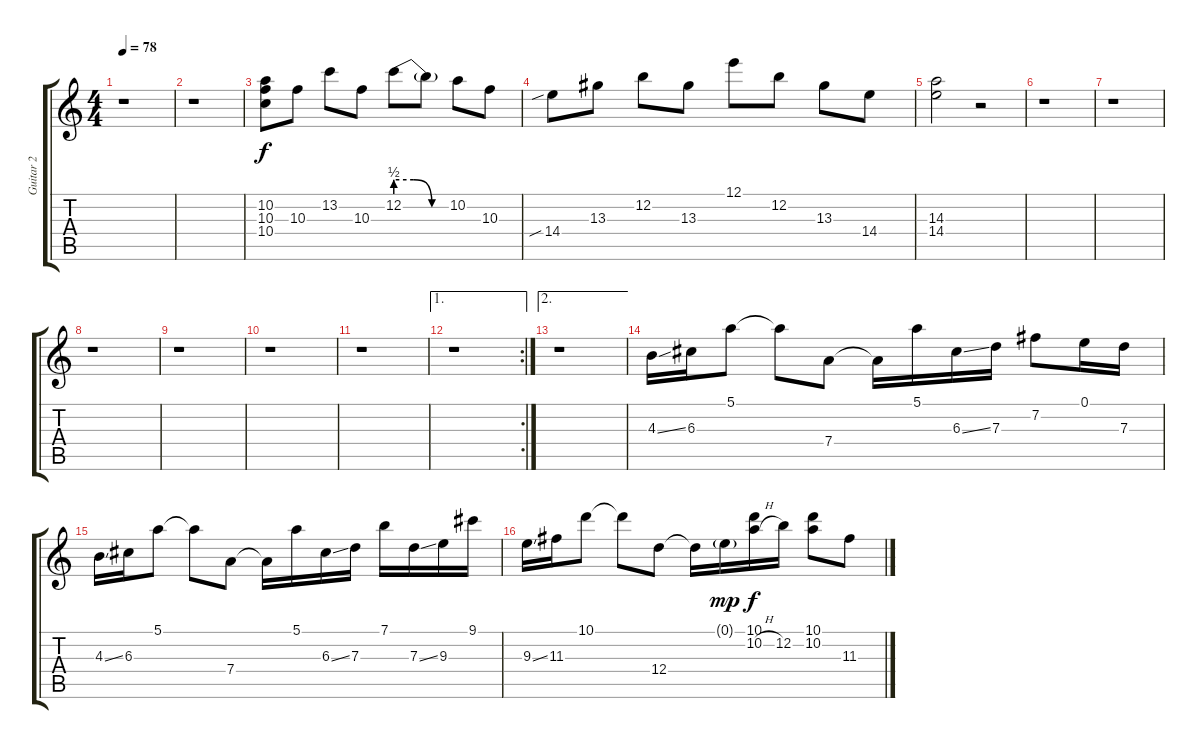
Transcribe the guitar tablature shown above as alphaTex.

\track ("Guitar 2" "Guitar 2") {instrument distortionguitar}
\staff {score tabs}
\tuning (E4 B3 G3 D3 A2 E2) {hide}
\ts (4 4)
\tempo 78
\clef g2
\ks c
r.1{dy f} |
r.1 |
(10.2 10.3 10.4).8 10.3.8 13.2.8 10.3.8 12.2{be (custom 0 2 20 2 40 0 60 0)}.8 12.2{t}.8 10.2.8 10.3.8 |
14.4{sib}.8 13.3.8 12.2.8 13.3.8 12.1.8 12.2.8 13.3.8 14.4.8 |
(14.3 14.4).2{volume 0} r.2 |
r.1 |
r.1 |
r.1 |
r.1 |
r.1 |
r.1 |
\ae 1
\rc 2
r.1 |
\ae 2
r.1 |
4.3{ss}.16 6.3.16 5.1.8 5.1{t}.8 7.4.8 7.4{t}.16 5.1.16 6.3{ss}.16 7.3.16 7.2.8 0.1.16 7.3.16 |
4.3{ss}.16 6.3.16 5.1.8 5.1{t}.8 7.4.8 7.4{t}.16 5.1.16 6.3{ss}.16 7.3.16 7.1.16 7.3{ss}.16 9.3.16 9.1.16 |
9.3{ss}.16 11.3.16 10.1.8 10.1{t}.8 12.4.8 12.4{t}.16 0.1{g}.16{dy mp} (10.1 10.2{h}).16{dy f} 12.2.16 (10.1 10.2).8 11.3{ss}.8
